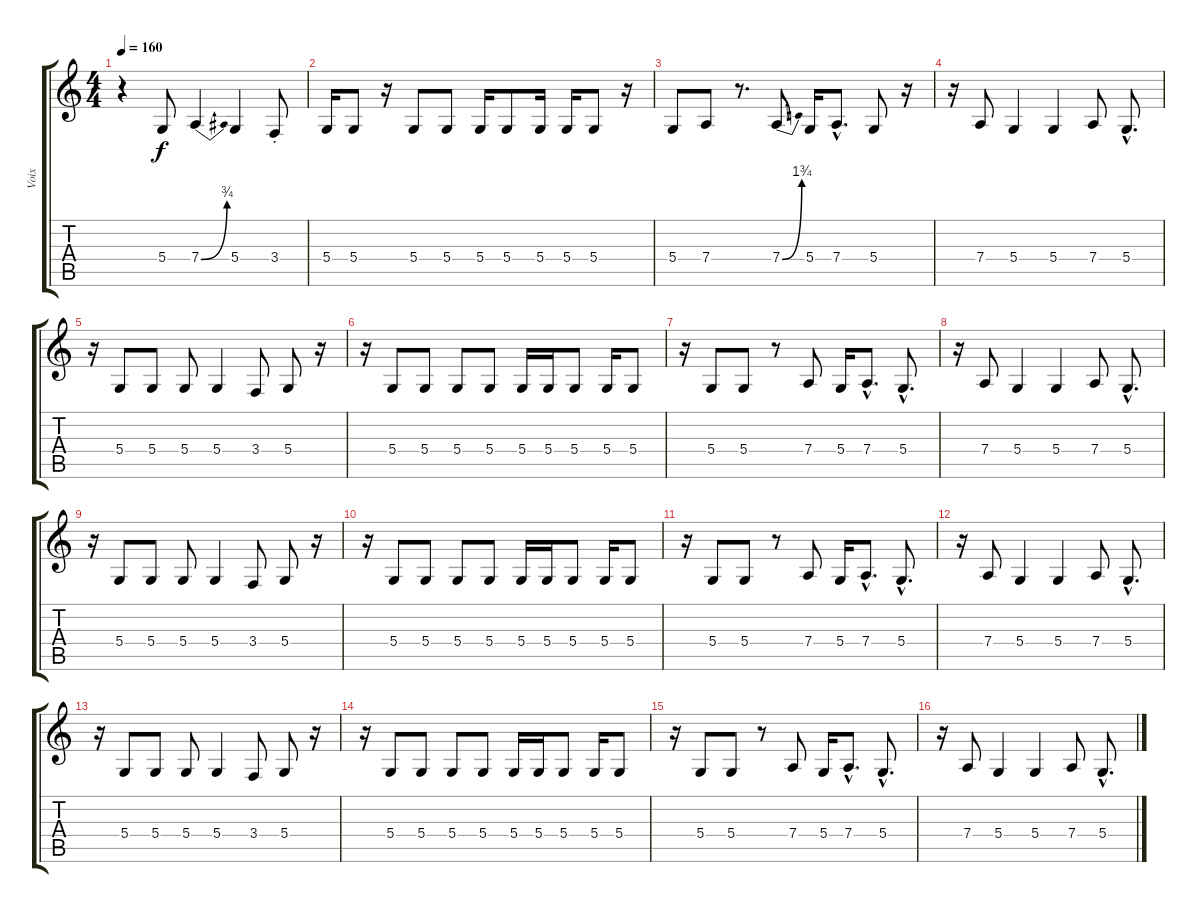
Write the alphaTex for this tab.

\track ("Voix" "Voix") {instrument sopranosax}
\staff {score tabs}
\tuning (E4 B3 G3 D3 A2 E2) {hide}
\ts (4 4)
\tempo 160
\clef g2
\ks c
r.4{dy f} 5.4.8 7.4{be (bend 0 0 60 3)}.4 5.4.4 3.4{st}.8 |
5.4.16 5.4.8 r.16 5.4.8 5.4.8 5.4.16 5.4.8 5.4.16 5.4.16 5.4.8 r.16 |
5.4.8 7.4.8 r.8{d} 7.4{be (bend 0 0 60 7)}.8 5.4.16 7.4{hac}.8{d} 5.4.8 r.16 |
r.16 7.4.8 5.4.4 5.4.4 7.4.8 5.4{hac}.8{d} |
r.16 5.4.8 5.4.8 5.4.8 5.4.4 3.4.8 5.4.8 r.16 |
r.16 5.4.8 5.4.8 5.4.8 5.4.8 5.4.16 5.4.16 5.4.8 5.4.16 5.4.8 |
r.16 5.4.8 5.4.8 r.8 7.4.8 5.4.16 7.4{hac}.8{d} 5.4{hac}.8{d} |
r.16 7.4.8 5.4.4 5.4.4 7.4.8 5.4{hac}.8{d} |
r.16 5.4.8 5.4.8 5.4.8 5.4.4 3.4.8 5.4.8 r.16 |
r.16 5.4.8 5.4.8 5.4.8 5.4.8 5.4.16 5.4.16 5.4.8 5.4.16 5.4.8 |
r.16 5.4.8 5.4.8 r.8 7.4.8 5.4.16 7.4{hac}.8{d} 5.4{hac}.8{d} |
r.16 7.4.8 5.4.4 5.4.4 7.4.8 5.4{hac}.8{d} |
r.16 5.4.8 5.4.8 5.4.8 5.4.4 3.4.8 5.4.8 r.16 |
r.16 5.4.8 5.4.8 5.4.8 5.4.8 5.4.16 5.4.16 5.4.8 5.4.16 5.4.8 |
r.16 5.4.8 5.4.8 r.8 7.4.8 5.4.16 7.4{hac}.8{d} 5.4{hac}.8{d} |
r.16 7.4.8 5.4.4 5.4.4 7.4.8 5.4{hac}.8{d}
